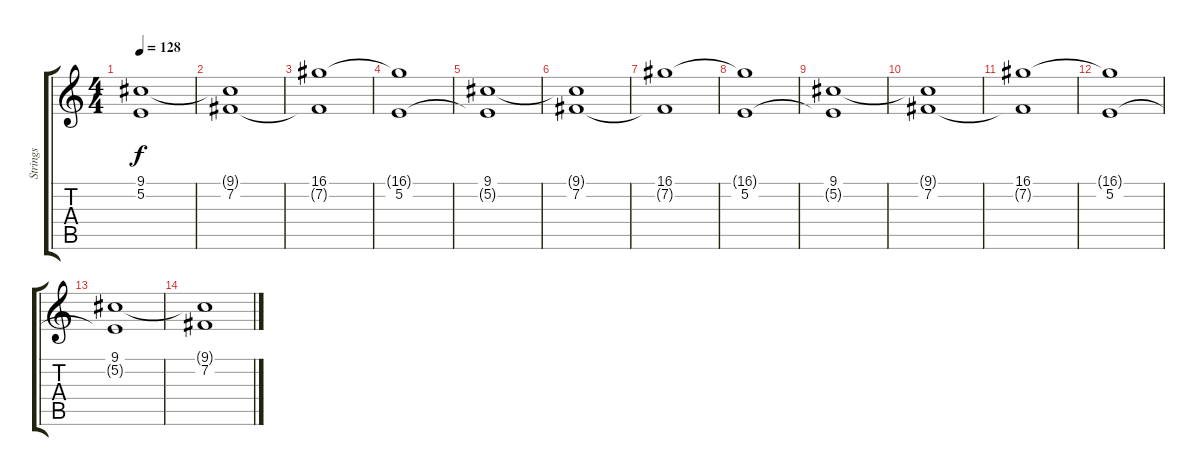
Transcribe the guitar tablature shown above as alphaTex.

\track ("Strings" "Strings") {instrument stringensemble1}
\staff {score tabs}
\tuning (E4 B3 G3 D3 A2 E2) {hide}
\ts (4 4)
\tempo 128
\clef g2
\ks c
(9.1 5.2{t}).1{dy f} |
(9.1{t} 7.2).1 |
(16.1 7.2{t}).1 |
(16.1{t} 5.2).1 |
(9.1 5.2{t}).1 |
(9.1{t} 7.2).1 |
(16.1 7.2{t}).1 |
(16.1{t} 5.2).1 |
(9.1 5.2{t}).1 |
(9.1{t} 7.2).1 |
(16.1 7.2{t}).1 |
(16.1{t} 5.2).1 |
(9.1 5.2{t}).1 |
(9.1{t} 7.2).1
